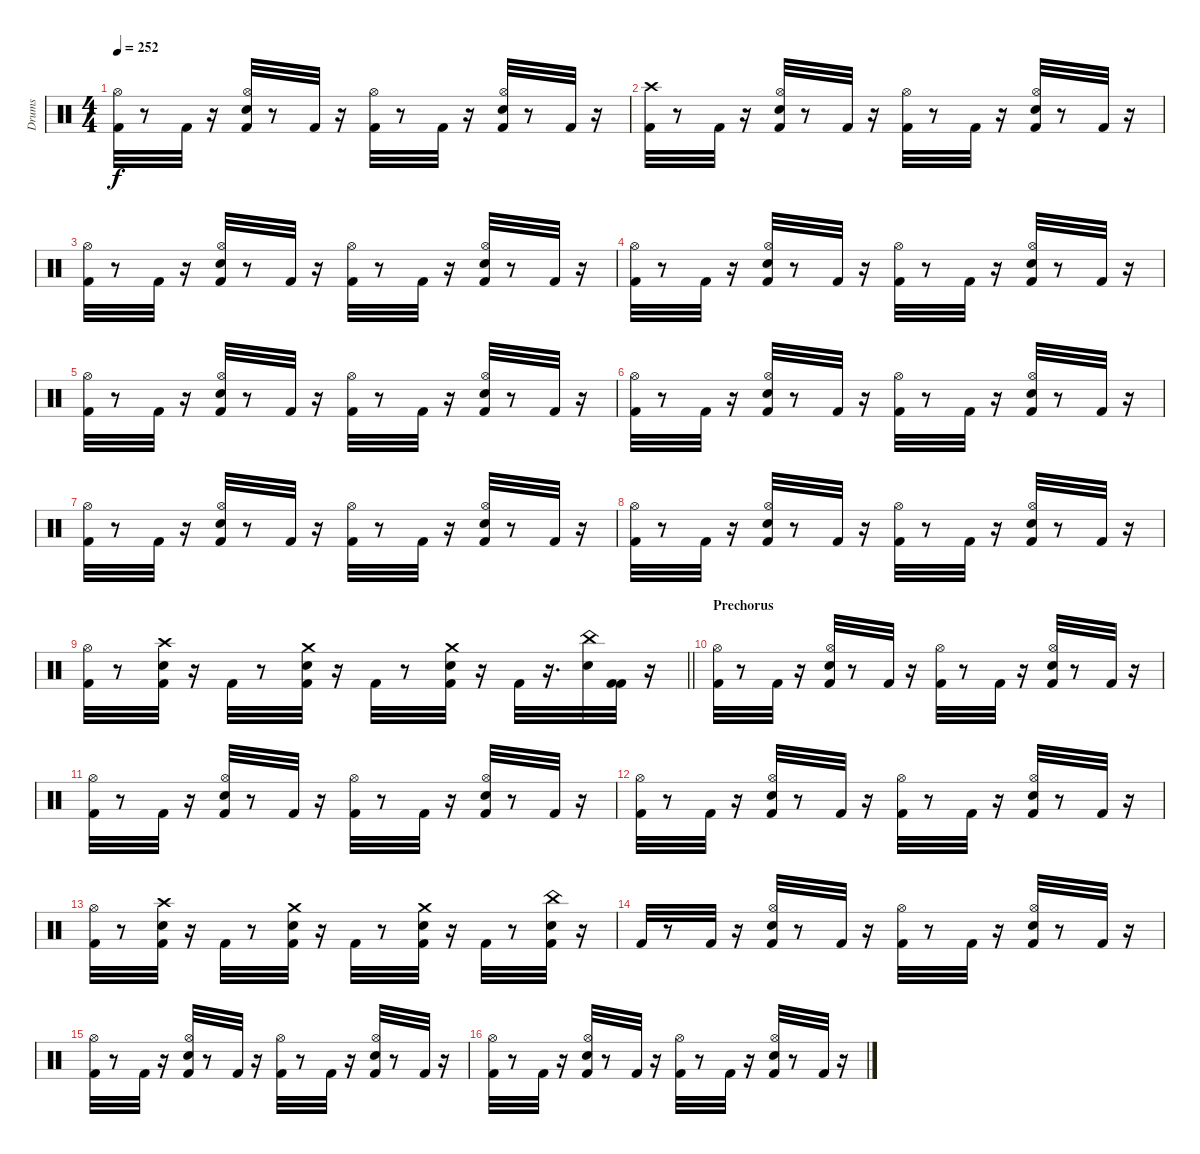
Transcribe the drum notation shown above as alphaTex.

\track ("Drums" "Drums") {instrument percussion}
\staff {score}
\articulation defaults
\ts (4 4)
\tempo 252
\clef neutral
\ks c
("Kick (hit) 2" "Hi-Hat (open)").32{dy f} r.8 "Kick (hit) 2".32 r.16 ("Snare (hit) 2" "Hi-Hat (open)" "Kick (hit) 2").32 r.8 "Kick (hit) 2".32 r.16 ("Hi-Hat (open)" "Kick (hit) 2").32 r.8 "Kick (hit) 2".32 r.16 ("Snare (hit) 2" "Hi-Hat (open)" "Kick (hit) 2").32 r.8 "Kick (hit) 2".32 r.16 |
("Kick (hit) 2" "Crash high (hit)").32 r.8 "Kick (hit) 2".32 r.16 ("Hi-Hat (open)" "Snare (hit) 2" "Kick (hit) 2").32 r.8 "Kick (hit) 2".32 r.16 ("Kick (hit) 2" "Hi-Hat (open)").32 r.8 "Kick (hit) 2".32 r.16 ("Snare (hit) 2" "Kick (hit) 2" "Hi-Hat (open)").32 r.8 "Kick (hit) 2".32 r.16 |
("Kick (hit) 2" "Hi-Hat (open)").32 r.8 "Kick (hit) 2".32 r.16 ("Snare (hit) 2" "Hi-Hat (open)" "Kick (hit) 2").32 r.8 "Kick (hit) 2".32 r.16 ("Kick (hit) 2" "Hi-Hat (open)").32 r.8 "Kick (hit) 2".32 r.16 ("Kick (hit) 2" "Hi-Hat (open)" "Snare (hit) 2").32 r.8 "Kick (hit) 2".32 r.16 |
("Hi-Hat (open)" "Kick (hit) 2").32 r.8 "Kick (hit) 2".32 r.16 ("Hi-Hat (open)" "Snare (hit) 2" "Kick (hit) 2").32 r.8 "Kick (hit) 2".32 r.16 ("Hi-Hat (open)" "Kick (hit) 2").32 r.8 "Kick (hit) 2".32 r.16 ("Hi-Hat (open)" "Snare (hit) 2" "Kick (hit) 2").32 r.8 "Kick (hit) 2".32 r.16 |
("Hi-Hat (open)" "Kick (hit) 2").32 r.8 "Kick (hit) 2".32 r.16 ("Hi-Hat (open)" "Snare (hit) 2" "Kick (hit) 2").32 r.8 "Kick (hit) 2".32 r.16 ("Hi-Hat (open)" "Kick (hit) 2").32 r.8 "Kick (hit) 2".32 r.16 ("Hi-Hat (open)" "Snare (hit) 2" "Kick (hit) 2").32 r.8 "Kick (hit) 2".32 r.16 |
("Hi-Hat (open)" "Kick (hit) 2").32 r.8 "Kick (hit) 2".32 r.16 ("Hi-Hat (open)" "Snare (hit) 2" "Kick (hit) 2").32 r.8 "Kick (hit) 2".32 r.16 ("Hi-Hat (open)" "Kick (hit) 2").32 r.8 "Kick (hit) 2".32 r.16 ("Snare (hit) 2" "Kick (hit) 2" "Hi-Hat (open)").32 r.8 "Kick (hit) 2".32 r.16 |
("Hi-Hat (open)" "Kick (hit) 2").32 r.8 "Kick (hit) 2".32 r.16 ("Kick (hit) 2" "Hi-Hat (open)" "Snare (hit) 2").32 r.8 "Kick (hit) 2".32 r.16 ("Hi-Hat (open)" "Kick (hit) 2").32 r.8 "Kick (hit) 2".32 r.16 ("Snare (hit) 2" "Hi-Hat (open)" "Kick (hit) 2").32 r.8 "Kick (hit) 2".32 r.16 |
("Hi-Hat (open)" "Kick (hit) 2").32 r.8 "Kick (hit) 2".32 r.16 ("Hi-Hat (open)" "Kick (hit) 2" "Snare (hit) 2").32 r.8 "Kick (hit) 2".32 r.16 ("Kick (hit) 2" "Hi-Hat (open)").32 r.8 "Kick (hit) 2".32 r.16 ("Hi-Hat (open)" "Kick (hit) 2" "Snare (hit) 2").32 r.8 "Kick (hit) 2".32 r.16 |
\barLineRight lightlight
("Kick (hit) 2" "Hi-Hat (open)").32 r.8 ("Kick (hit) 2" "Crash high (hit)" "Snare (hit) 2").32 r.16 "Kick (hit) 2".32 r.8 ("Kick (hit) 2" "Crash medium (hit)" "Snare (hit) 2").32 r.16 "Kick (hit) 2".32 r.8 ("Snare (hit) 2" "Kick (hit) 2" "Crash medium (hit)").32 r.16 "Kick (hit) 2".32 r.16{d} ("Snare (hit) 2" "China (hit)").32 ("Kick (hit) 2" "Kick (hit) 2").32 r.16 |
\section ("" "Prechorus")
("Hi-Hat (open)" "Kick (hit) 2").32 r.8 "Kick (hit) 2".32 r.16 ("Snare (hit) 2" "Kick (hit) 2" "Hi-Hat (open)").32 r.8 "Kick (hit) 2".32 r.16 ("Hi-Hat (open)" "Kick (hit) 2").32 r.8 "Kick (hit) 2".32 r.16 ("Snare (hit) 2" "Kick (hit) 2" "Hi-Hat (open)").32 r.8 "Kick (hit) 2".32 r.16 |
("Hi-Hat (open)" "Kick (hit) 2").32 r.8 "Kick (hit) 2".32 r.16 ("Hi-Hat (open)" "Kick (hit) 2" "Snare (hit) 2").32 r.8 "Kick (hit) 2".32 r.16 ("Kick (hit) 2" "Hi-Hat (open)").32 r.8 "Kick (hit) 2".32 r.16 ("Snare (hit) 2" "Hi-Hat (open)" "Kick (hit) 2").32 r.8 "Kick (hit) 2".32 r.16 |
("Hi-Hat (open)" "Kick (hit) 2").32 r.8 "Kick (hit) 2".32 r.16 ("Snare (hit) 2" "Kick (hit) 2" "Hi-Hat (open)").32 r.8 "Kick (hit) 2".32 r.16 ("Kick (hit) 2" "Hi-Hat (open)").32 r.8 "Kick (hit) 2".32 r.16 ("Hi-Hat (open)" "Snare (hit) 2" "Kick (hit) 2").32 r.8 "Kick (hit) 2".32 r.16 |
("Hi-Hat (open)" "Kick (hit) 2").32 r.8 ("Snare (hit) 2" "Crash high (hit)" "Kick (hit) 2").32 r.16 "Kick (hit) 2".32 r.8 ("Kick (hit) 2" "Snare (hit) 2" "Crash medium (hit)").32 r.16 "Kick (hit) 2".32 r.8 ("Kick (hit) 2" "Crash medium (hit)" "Snare (hit) 2").32 r.16 "Kick (hit) 2".32 r.8 ("China (hit)" "Kick (hit) 2" "Snare (hit) 2").32 r.16 |
"Kick (hit) 2".32 r.8 "Kick (hit) 2".32 r.16 ("Snare (hit) 2" "Kick (hit) 2" "Hi-Hat (open)").32 r.8 "Kick (hit) 2".32 r.16 ("Hi-Hat (open)" "Kick (hit) 2").32 r.8 "Kick (hit) 2".32 r.16 ("Hi-Hat (open)" "Snare (hit) 2" "Kick (hit) 2").32 r.8 "Kick (hit) 2".32 r.16 |
("Kick (hit) 2" "Hi-Hat (open)").32 r.8 "Kick (hit) 2".32 r.16 ("Snare (hit) 2" "Kick (hit) 2" "Hi-Hat (open)").32 r.8 "Kick (hit) 2".32 r.16 ("Hi-Hat (open)" "Kick (hit) 2").32 r.8 "Kick (hit) 2".32 r.16 ("Kick (hit) 2" "Snare (hit) 2" "Hi-Hat (open)").32 r.8 "Kick (hit) 2".32 r.16 |
("Kick (hit) 2" "Hi-Hat (open)").32 r.8 "Kick (hit) 2".32 r.16 ("Kick (hit) 2" "Snare (hit) 2" "Hi-Hat (open)").32 r.8 "Kick (hit) 2".32 r.16 ("Hi-Hat (open)" "Kick (hit) 2").32 r.8 "Kick (hit) 2".32 r.16 ("Snare (hit) 2" "Hi-Hat (open)" "Kick (hit) 2").32 r.8 "Kick (hit) 2".32 r.16
